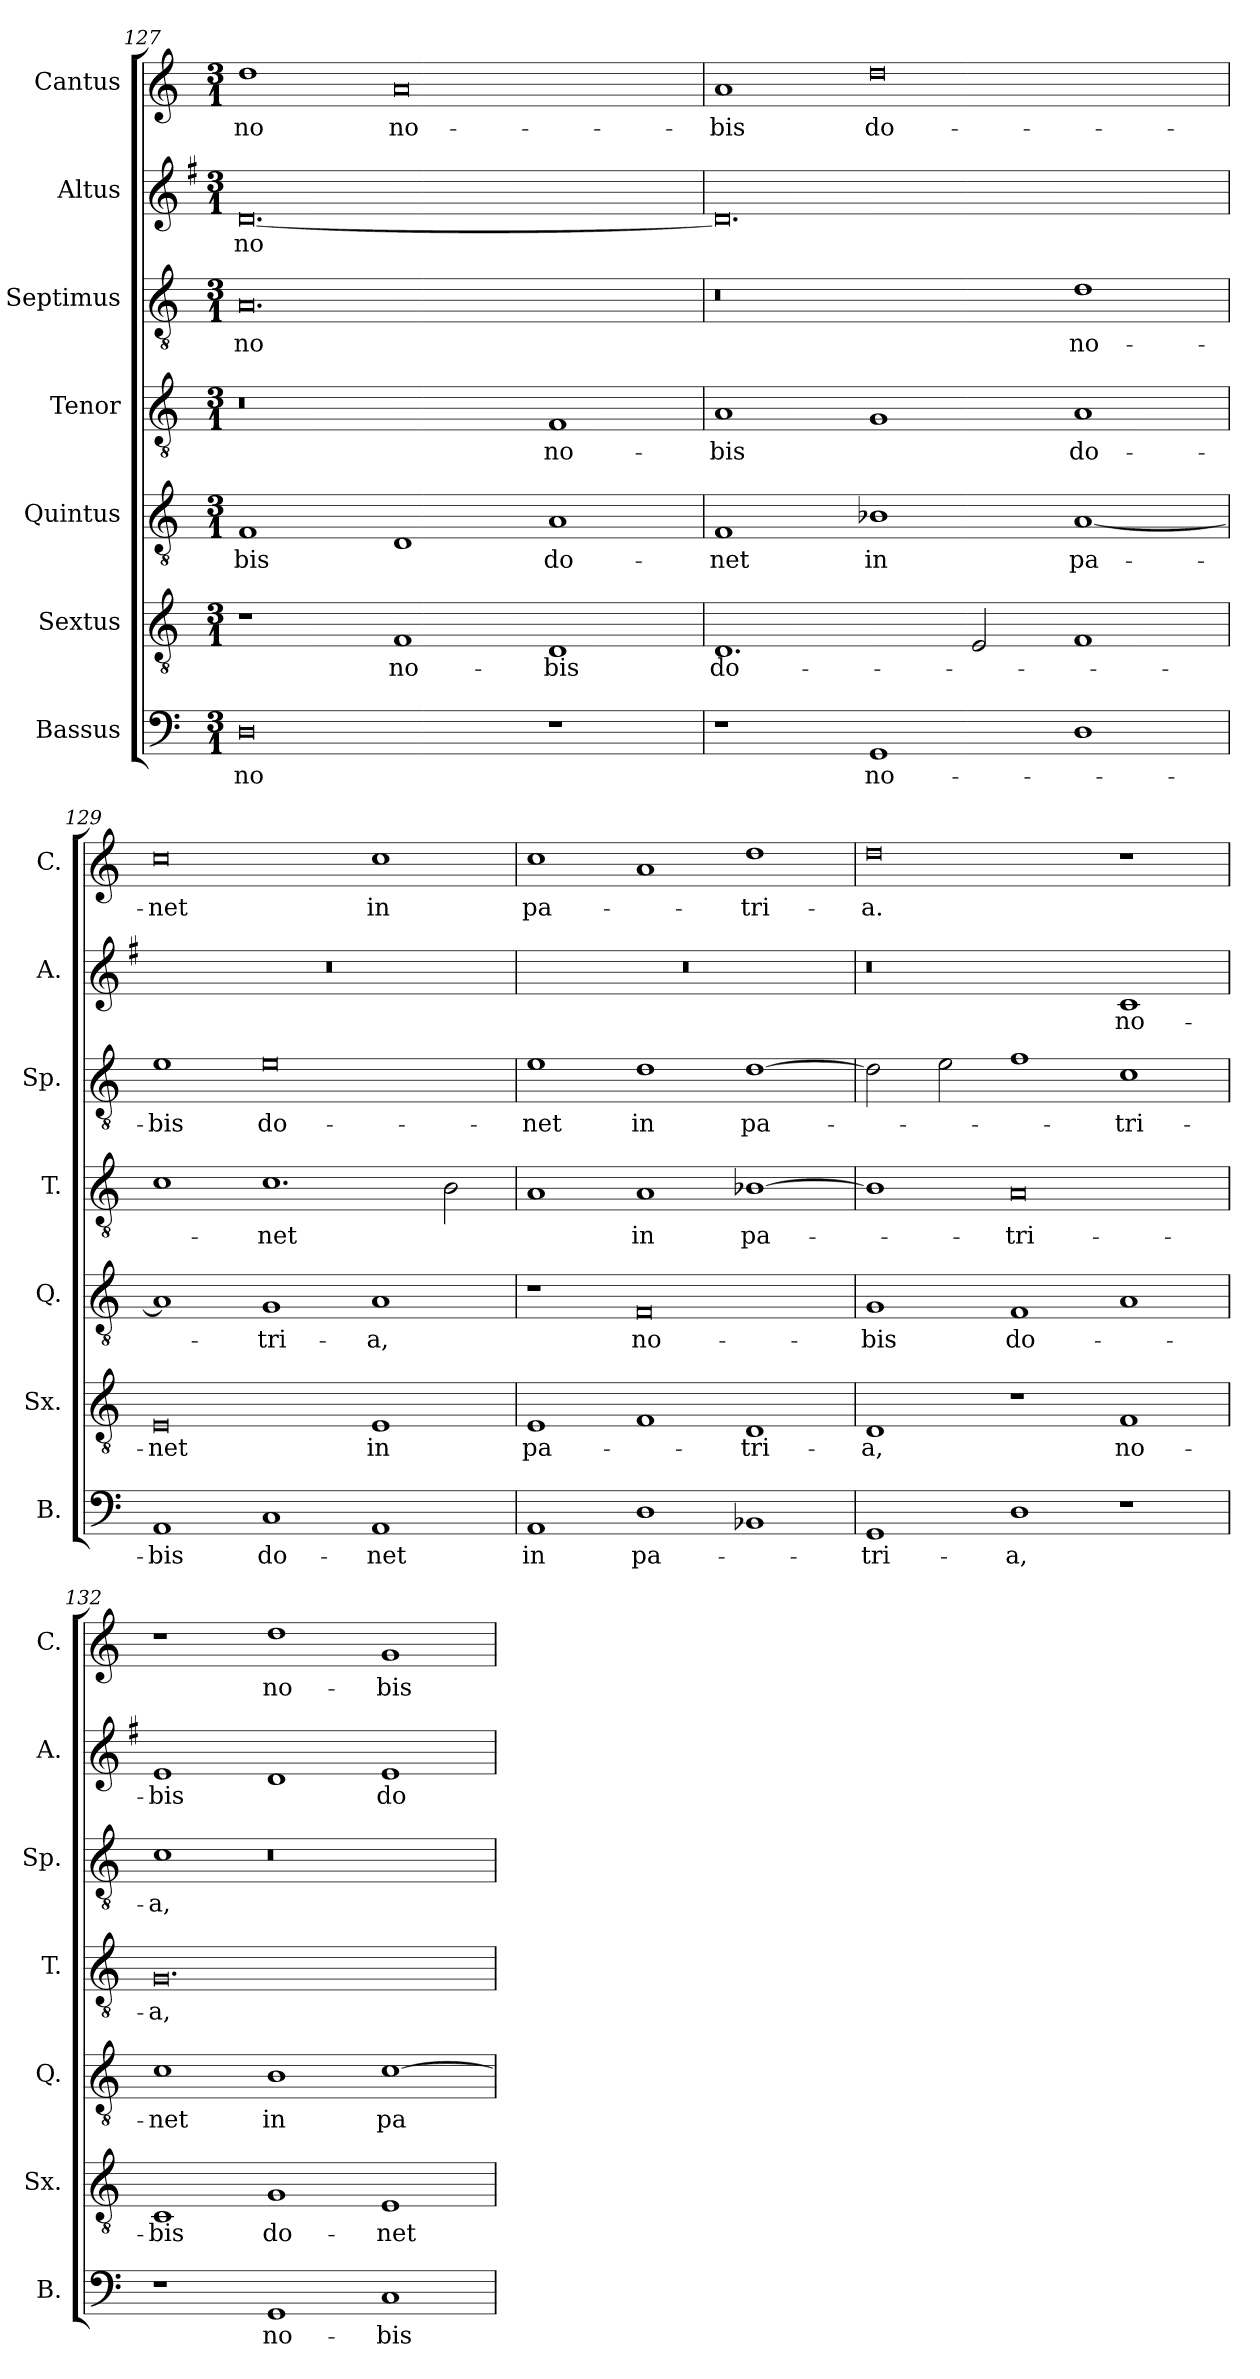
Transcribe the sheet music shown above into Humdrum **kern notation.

**kern	**text	**kern	**text	**kern	**text	**kern	**text	**kern	**text	**kern	**text	**kern	**text
*part7	*part7	*part6	*part6	*part5	*part5	*part4	*part4	*part3	*part3	*part2	*part2	*part1	*part1
*staff7	*staff7	*staff6	*staff6	*staff5	*staff5	*staff4	*staff4	*staff3	*staff3	*staff2	*staff2	*staff1	*staff1
*I"Bassus	*	*I"Sextus	*	*I"Quintus	*	*I"Tenor	*	*I"Septimus	*	*I"Altus	*	*I"Cantus	*
*I'B.	*	*I'Sx.	*	*I'Q.	*	*I'T.	*	*I'Sp.	*	*I'A.	*	*I'C.	*
*clefF4	*	*clefGv2	*	*clefGv2	*	*clefGv2	*	*clefGv2	*	*clefG2	*	*clefG2	*
*k[]	*	*k[]	*	*k[]	*	*k[]	*	*k[]	*	*k[f#]	*	*k[]	*
*M3/1	*	*M3/1	*	*M3/1	*	*M3/1	*	*M3/1	*	*M3/1	*	*M3/1	*
=127	=127	=127	=127	=127	=127	=127	=127	=127	=127	=127	=127	=127	=127
0D	-no	1r	.	1F	-bis	0r	.	0.A	-no	[0.d	-no	1dd	-no
.	.	1F	no-	1D	.	.	.	.	.	.	.	0a	no-
1r	.	1D	-bis	1A	do-	1F	no-	.	.	.	.	.	.
=128	=128	=128	=128	=128	=128	=128	=128	=128	=128	=128	=128	=128	=128
1r	.	1.D	do-	1F	-net	1A	-bis	0r	.	0.d]	.	1a	-bis
1GG	no-	.	.	1B-X	in	1G	.	.	.	.	.	0dd	do-
.	.	2E/	.	.	.	.	.	.	.	.	.	.	.
1D	.	1F	.	[1A	pa-	1A	do-	1d	no-	.	.	.	.
=129	=129	=129	=129	=129	=129	=129	=129	=129	=129	=129	=129	=129	=129
1AA	-bis	0E	-net	1A]	.	1c	.	1e	-bis	0.r	.	0cc	-net
1C	do-	.	.	1G	-tri-	1.c	-net	0e	do-	.	.	.	.
1AA	-net	1E	in	1A	-a,	.	.	.	.	.	.	1cc	in
.	.	.	.	.	.	2B\	.	.	.	.	.	.	.
=130	=130	=130	=130	=130	=130	=130	=130	=130	=130	=130	=130	=130	=130
1AA	in	1E	pa-	1r	.	1A	.	1e	-net	0.r	.	1cc	pa-
1D	pa-	1F	.	0F	no-	1A	in	1d	in	.	.	1a	.
1BB-X	.	1D	-tri-	.	.	[1B-X	pa-	[1d	pa-	.	.	1dd	-tri-
=131	=131	=131	=131	=131	=131	=131	=131	=131	=131	=131	=131	=131	=131
1GG	-tri-	1D	-a,	1G	-bis	1B-]	.	2d\]	.	0r	.	0dd	-a.
.	.	.	.	.	.	.	.	2e\	.	.	.	.	.
1D	-a,	1r	.	1F	do-	0A	-tri-	1f	.	.	.	.	.
1r	.	1F	no-	1A	.	.	.	1c	-tri-	1c	no-	1r	.
=132	=132	=132	=132	=132	=132	=132	=132	=132	=132	=132	=132	=132	=132
1r	.	1C	-bis	1c	-net	0.G	-a,	1c	-a,	1e	-bis	1r	.
1GG	no-	1G	do-	1B	in	.	.	0r	.	1d	.	1dd	no-
1C	-bis	1E	-net	[1c	pa-	.	.	.	.	1e	do-	1g	-bis
=	=	=	=	=	=	=	=	=	=	=	=	=	=
*-	*-	*-	*-	*-	*-	*-	*-	*-	*-	*-	*-	*-	*-
